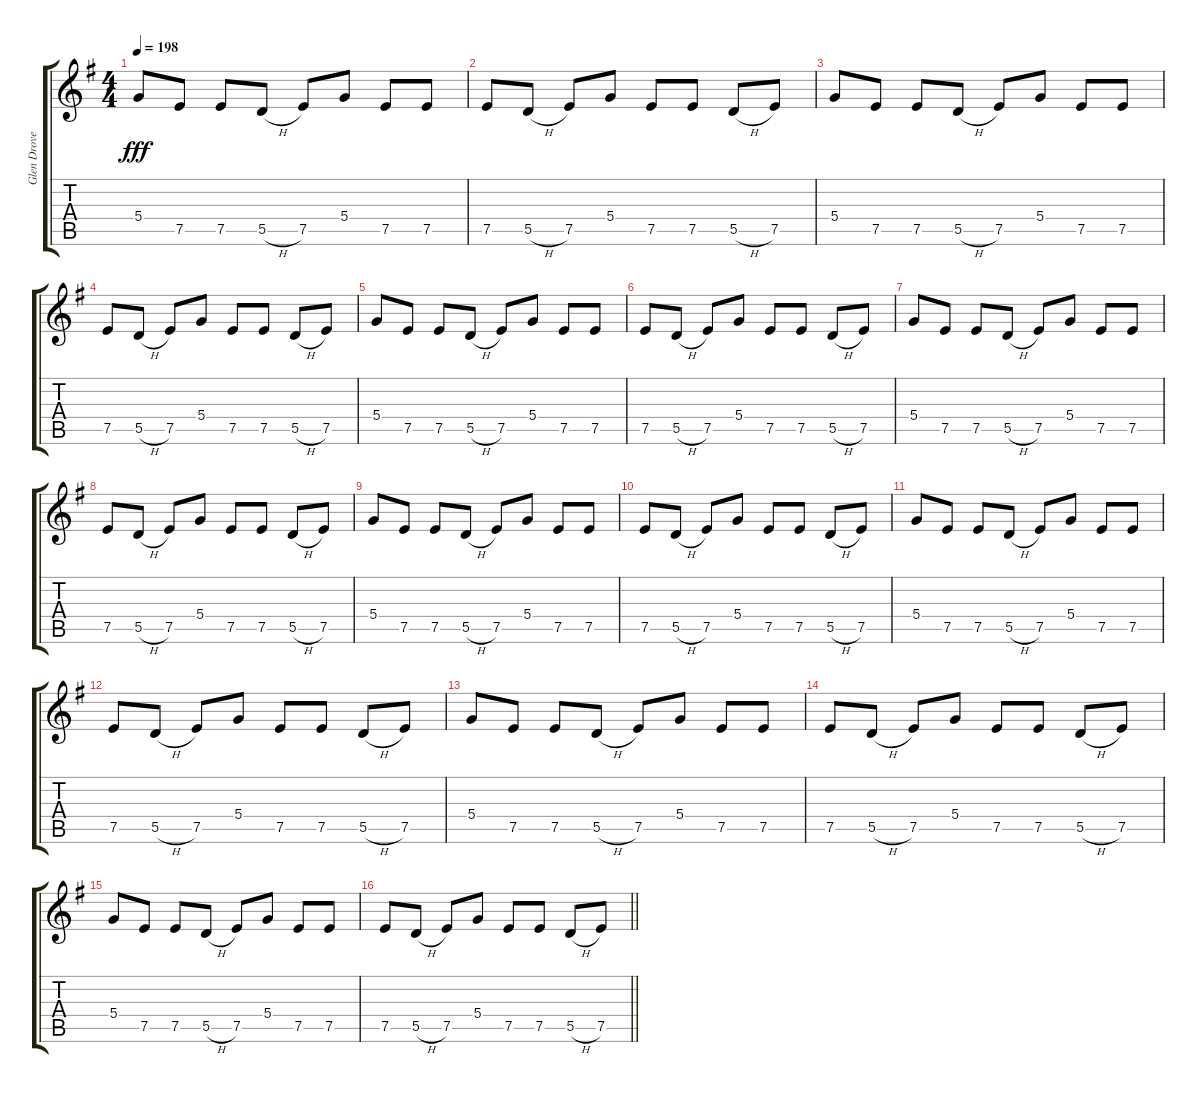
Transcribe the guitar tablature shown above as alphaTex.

\track ("Glen Drover" "Glen Drove") {instrument overdrivenguitar}
\staff {score tabs}
\tuning (E4 B3 G3 D3 A2 E2) {hide}
\ts (4 4)
\tempo 198
\clef g2
\ks g
5.4.8{dy fff} 7.5.8 7.5.8 5.5{h}.8 7.5.8 5.4.8 7.5.8 7.5.8 |
7.5.8 5.5{h}.8 7.5.8 5.4.8 7.5.8 7.5.8 5.5{h}.8 7.5.8 |
5.4.8 7.5.8 7.5.8 5.5{h}.8 7.5.8 5.4.8 7.5.8 7.5.8 |
7.5.8 5.5{h}.8 7.5.8 5.4.8 7.5.8 7.5.8 5.5{h}.8 7.5.8 |
5.4.8 7.5.8 7.5.8 5.5{h}.8 7.5.8 5.4.8 7.5.8 7.5.8 |
7.5.8 5.5{h}.8 7.5.8 5.4.8 7.5.8 7.5.8 5.5{h}.8 7.5.8 |
5.4.8 7.5.8 7.5.8 5.5{h}.8 7.5.8 5.4.8 7.5.8 7.5.8 |
7.5.8 5.5{h}.8 7.5.8 5.4.8 7.5.8 7.5.8 5.5{h}.8 7.5.8 |
5.4.8 7.5.8 7.5.8 5.5{h}.8 7.5.8 5.4.8 7.5.8 7.5.8 |
7.5.8 5.5{h}.8 7.5.8 5.4.8 7.5.8 7.5.8 5.5{h}.8 7.5.8 |
5.4.8 7.5.8 7.5.8 5.5{h}.8 7.5.8 5.4.8 7.5.8 7.5.8 |
7.5.8 5.5{h}.8 7.5.8 5.4.8 7.5.8 7.5.8 5.5{h}.8 7.5.8 |
5.4.8 7.5.8 7.5.8 5.5{h}.8 7.5.8 5.4.8 7.5.8 7.5.8 |
7.5.8 5.5{h}.8 7.5.8 5.4.8 7.5.8 7.5.8 5.5{h}.8 7.5.8 |
5.4.8 7.5.8 7.5.8 5.5{h}.8 7.5.8 5.4.8 7.5.8 7.5.8 |
\barLineRight lightlight
7.5.8 5.5{h}.8 7.5.8 5.4.8 7.5.8 7.5.8 5.5{h}.8 7.5.8
